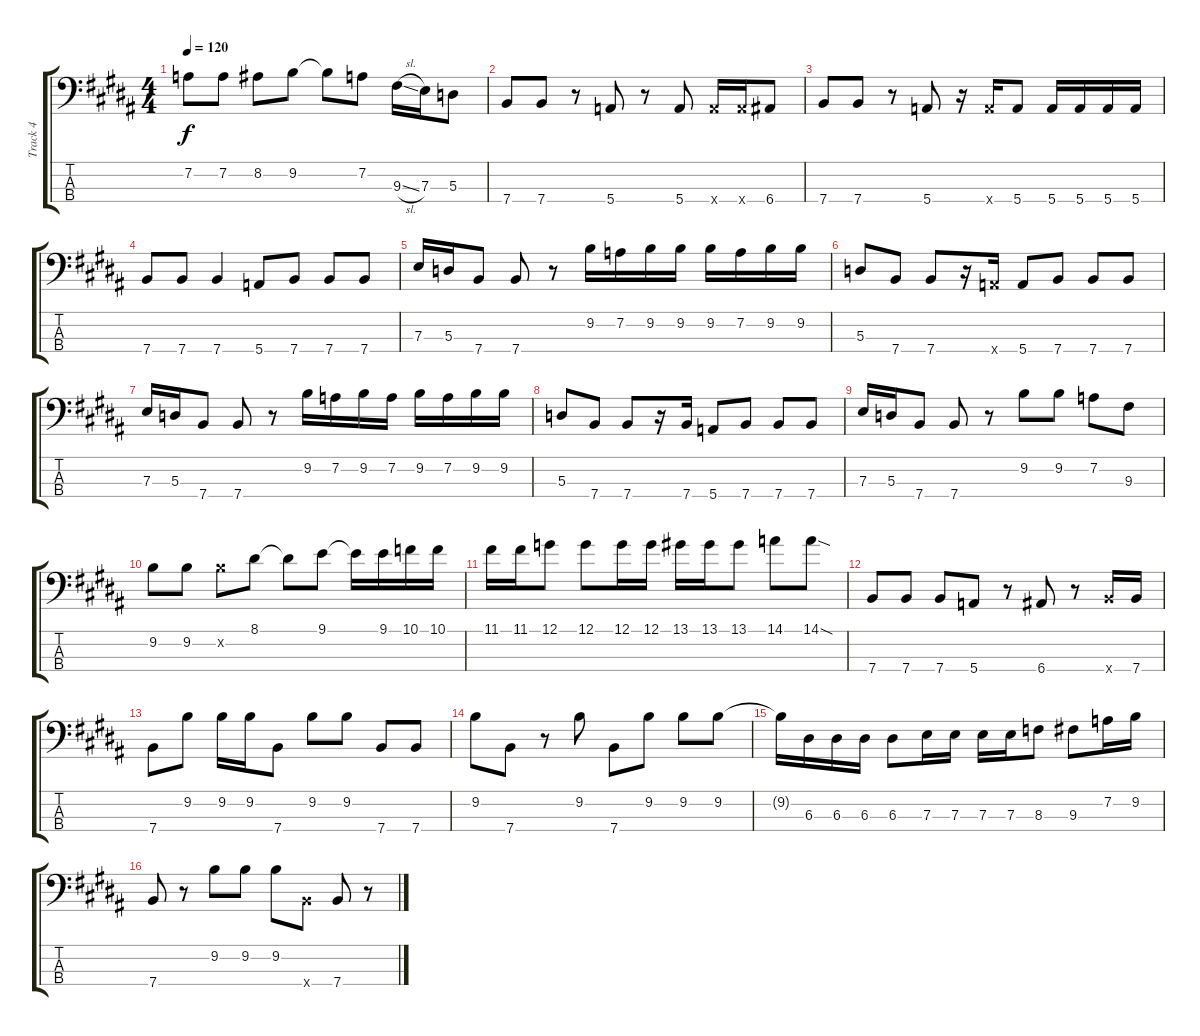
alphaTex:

\track ("Track 4" "Track 4") {instrument electricbassfinger}
\staff {score tabs}
\tuning (G2 D2 A1 E1) {hide}
\ts (4 4)
\tempo 120
\clef f4
\ks b
7.2{t}.8{dy f} 7.2.8 8.2.8 9.2.8 9.2{t}.8 7.2.8 9.3{sl}.16 7.3.16 5.3.8 |
7.4.8 7.4.8 r.8 5.4.8 r.8 5.4.8 5.4{x}.16 5.4{x}.16 6.4.8 |
7.4.8 7.4.8 r.8 5.4.8 r.16 5.4{x}.16 5.4.8 5.4.16 5.4.16 5.4.16 5.4.16 |
7.4.8 7.4.8 7.4.4 5.4.8 7.4.8 7.4.8 7.4.8 |
7.3.16 5.3.16 7.4.8 7.4.8 r.8 9.2.16 7.2.16 9.2.16 9.2.16 9.2.16 7.2.16 9.2.16 9.2.16 |
5.3.8 7.4.8 7.4.8 r.16 5.4{x}.16 5.4.8 7.4.8 7.4.8 7.4.8 |
7.3.16 5.3.16 7.4.8 7.4.8 r.8 9.2.16 7.2.16 9.2.16 7.2.16 9.2.16 7.2.16 9.2.16 9.2.16 |
5.3.8 7.4.8 7.4.8 r.16 7.4.16 5.4.8 7.4.8 7.4.8 7.4.8 |
7.3.16 5.3.16 7.4.8 7.4.8 r.8 9.2.8 9.2.8 7.2.8 9.3.8 |
9.2.8 9.2.8 9.2{x}.8 8.1.8 8.1{t}.8 9.1.8 9.1{t}.16 9.1.16 10.1.16 10.1.16 |
11.1.16 11.1.16 12.1.8 12.1.8 12.1.16 12.1.16 13.1.16 13.1.16 13.1.8 14.1.8 14.1{sod}.8 |
7.4.8 7.4.8 7.4.8 5.4.8 r.8 6.4.8 r.8 7.4{x}.16 7.4.16 |
7.4.8 9.2.8 9.2.16 9.2.16 7.4.8 9.2.8 9.2.8 7.4.8 7.4.8 |
9.2.8 7.4.8 r.8 9.2.8 7.4.8 9.2.8 9.2.8 9.2.8 |
9.2{t}.16 6.3.16 6.3.16 6.3.16 6.3.8 7.3.16 7.3.16 7.3.16 7.3.16 8.3.8 9.3.8 7.2.16 9.2.16 |
7.4.8 r.8 9.2.8 9.2.8 9.2.8 7.4{x}.8 7.4.8 r.8
